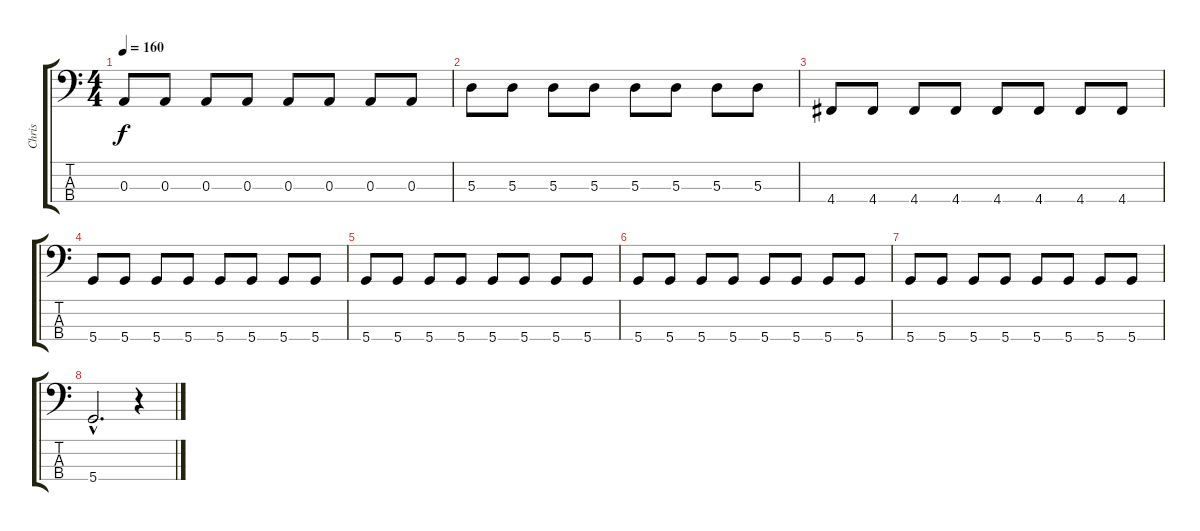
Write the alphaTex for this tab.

\track ("Chris" "Chris") {instrument electricbassfinger}
\staff {score tabs}
\tuning (G2 D2 A1 D1) {hide}
\ts (4 4)
\tempo 160
\clef f4
\ks c
0.3.8{dy f} 0.3.8 0.3.8 0.3.8 0.3.8 0.3.8 0.3.8 0.3.8 |
5.3.8 5.3.8 5.3.8 5.3.8 5.3.8 5.3.8 5.3.8 5.3.8 |
4.4.8 4.4.8 4.4.8 4.4.8 4.4.8 4.4.8 4.4.8 4.4.8 |
5.4.8 5.4.8 5.4.8 5.4.8 5.4.8 5.4.8 5.4.8 5.4.8 |
5.4.8 5.4.8 5.4.8 5.4.8 5.4.8 5.4.8 5.4.8 5.4.8 |
5.4.8 5.4.8 5.4.8 5.4.8 5.4.8 5.4.8 5.4.8 5.4.8 |
5.4.8 5.4.8 5.4.8 5.4.8 5.4.8 5.4.8 5.4.8 5.4.8 |
5.4{hac}.2{d} r.4
